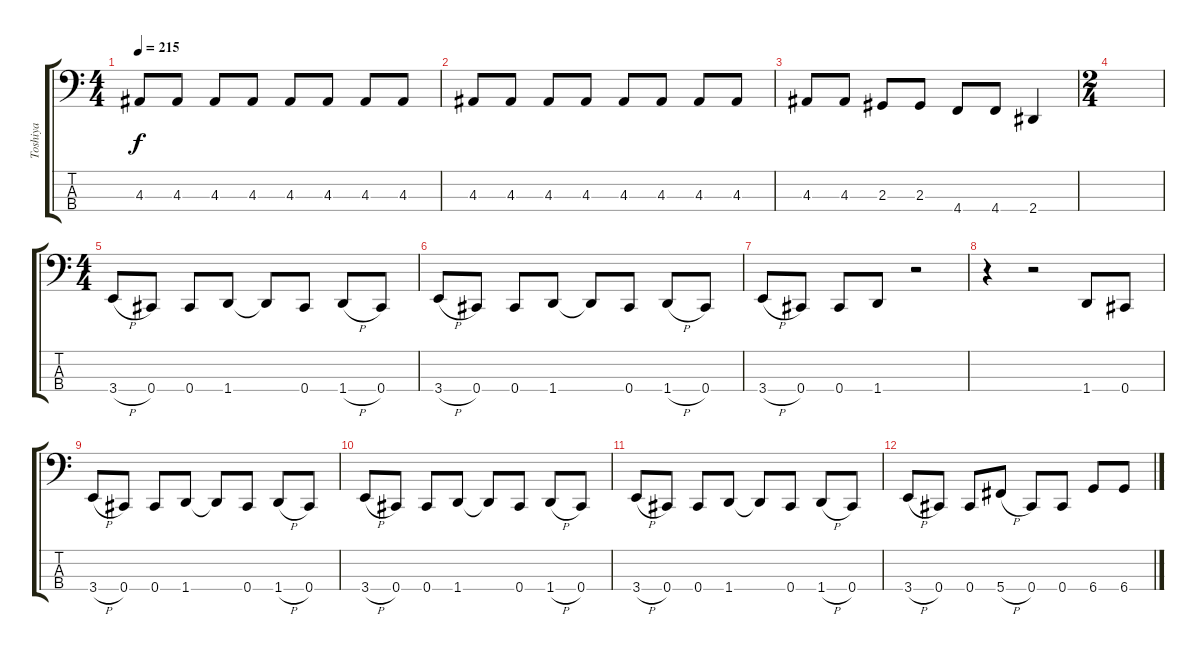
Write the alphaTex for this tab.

\track ("Toshiya" "Toshiya") {instrument electricbasspick}
\staff {score tabs}
\tuning (E2 B1 Gb1 Db1) {hide}
\ts (4 4)
\tempo 215
\clef f4
\ks aminor
4.3.8{dy f} 4.3.8 4.3.8 4.3.8 4.3.8 4.3.8 4.3.8 4.3.8 |
4.3.8 4.3.8 4.3.8 4.3.8 4.3.8 4.3.8 4.3.8 4.3.8 |
4.3.8 4.3.8 2.3.8 2.3.8 4.4.8 4.4.8 2.4.4 |
\ts (2 4)
|
\ts (4 4)
3.4{h}.8 0.4.8 0.4.8 1.4.8 1.4{t}.8 0.4.8 1.4{h}.8 0.4.8 |
3.4{h}.8 0.4.8 0.4.8 1.4.8 1.4{t}.8 0.4.8 1.4{h}.8 0.4.8 |
3.4{h}.8 0.4.8 0.4.8 1.4.8 r.2 |
r.4 r.2 1.4.8 0.4.8 |
3.4{h}.8 0.4.8 0.4.8 1.4.8 1.4{t}.8 0.4.8 1.4{h}.8 0.4.8 |
3.4{h}.8 0.4.8 0.4.8 1.4.8 1.4{t}.8 0.4.8 1.4{h}.8 0.4.8 |
3.4{h}.8 0.4.8 0.4.8 1.4.8 1.4{t}.8 0.4.8 1.4{h}.8 0.4.8 |
3.4{h}.8 0.4.8 0.4.8 5.4{h}.8 0.4.8 0.4.8 6.4.8 6.4.8
